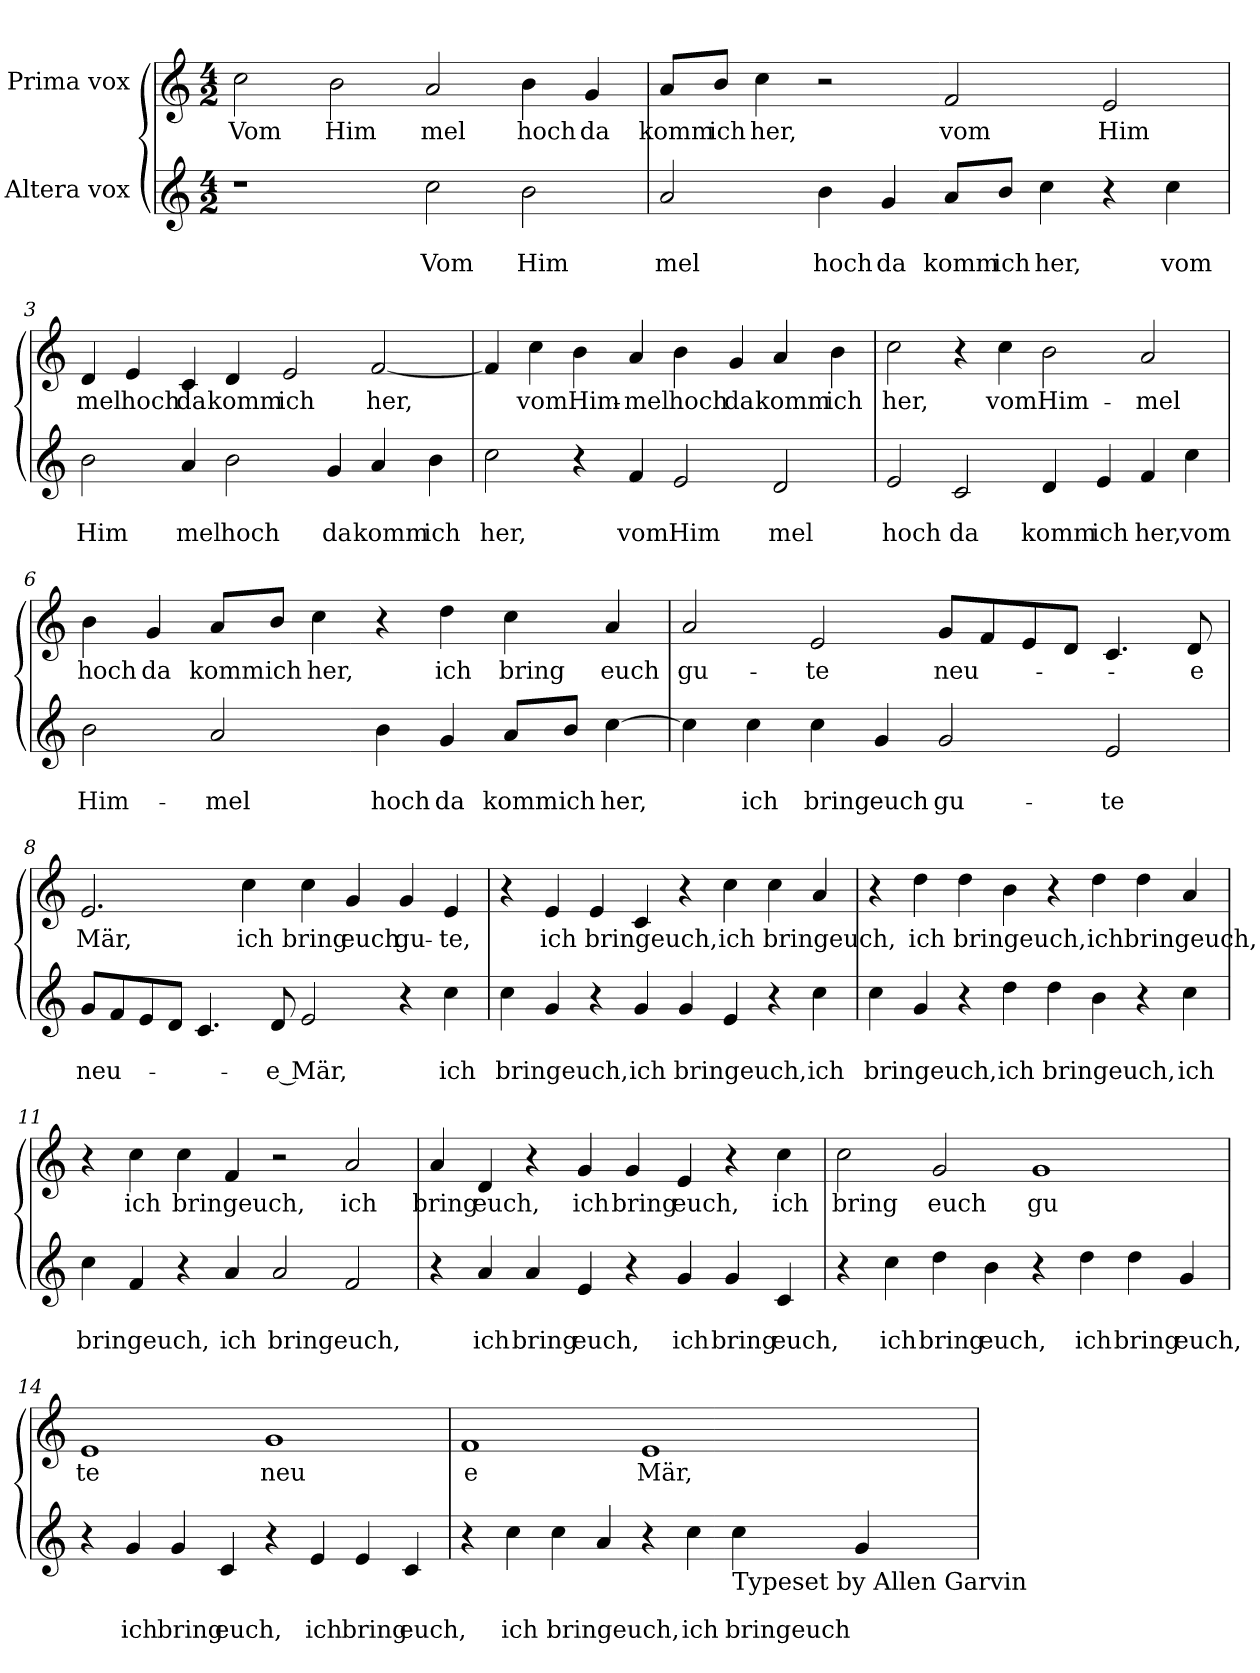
**kern	**text	**text	**kern	**text
*part2	*part2	*part2	*part1	*part1
*staff2	*staff2	*staff2	*staff1	*staff1
*I"Altera vox	*	*	*I"Prima vox	*
*clefG2	*	*	*clefG2	*
*k[]	*	*	*k[]	*
*C:	*	*	*C:	*
*M4/2	*	*	*M4/2	*
=1	=1	=1	=1	=1
!	!	!	!	!LO:LY:b
1r	.	.	2cc\	Vom
!	!	!	!	!LO:LY:b
.	.	.	2b\	Him
!	!	!LO:LY:b	!	!LO:LY:b
2cc\	.	Vom	2a/	mel
!	!	!LO:LY:b	!	!LO:LY:b
2b\	.	Him	4b\	hoch
!	!	!	!	!LO:LY:b
.	.	.	4g/	da
=2	=2	=2	=2	=2
!	!	!LO:LY:b	!	!LO:LY:b
2a/	.	mel	8a/L	komm
!	!	!	!	!LO:LY:b
.	.	.	8b/J	ich
!	!	!	!	!LO:LY:b
.	.	.	4cc\	her,
!	!	!LO:LY:b	!	!
4b\	.	hoch	2r	.
!	!	!LO:LY:b	!	!
4g/	.	da	.	.
!	!	!LO:LY:b	!	!LO:LY:b
8a/L	.	komm	2f/	vom
!	!	!LO:LY:b	!	!
8b/J	.	ich	.	.
!	!	!LO:LY:b	!	!
4cc\	.	her,	.	.
!	!	!	!	!LO:LY:b
4r	.	.	2e/	Him
!	!	!LO:LY:b	!	!
4cc\	.	vom	.	.
!!LO:LB:g=z
=3	=3	=3	=3	=3
!	!	!LO:LY:b	!	!LO:LY:b
2b\	.	Him	4d/	mel
!	!	!	!	!LO:LY:b
.	.	.	4e/	hoch
!	!	!LO:LY:b	!	!LO:LY:b
4a/	.	mel	4c/	da
!	!	!LO:LY:b	!	!LO:LY:b
2b\	.	hoch	4d/	komm
!	!	!	!	!LO:LY:b
.	.	.	2e/	ich
!	!	!LO:LY:b	!	!
4g/	.	da	.	.
!	!	!LO:LY:b	!	!LO:LY:b
4a/	.	komm	[<2f/	her,
!	!	!LO:LY:b	!	!
4b\	.	ich	.	.
=4	=4	=4	=4	=4
!	!	!LO:LY:b	!	!
2cc\	.	her,	4f/]	.
!	!	!	!	!LO:LY:b
.	.	.	4cc\	vom
!	!	!	!	!LO:LY:b
4r	.	.	4b\	Him-
!	!	!LO:LY:b	!	!LO:LY:b
4f/	.	vom	4a/	-mel
!	!	!LO:LY:b	!	!LO:LY:b
2e/	.	Him	4b\	hoch
!	!	!	!	!LO:LY:b
.	.	.	4g/	da
!	!	!LO:LY:b	!	!LO:LY:b
2d/	.	mel	4a/	komm
!	!	!	!	!LO:LY:b
.	.	.	4b\	ich
=5	=5	=5	=5	=5
!	!	!LO:LY:b	!	!LO:LY:b
2e/	.	hoch	2cc\	her,
!	!	!LO:LY:b	!	!
2c/	.	da	4r	.
!	!	!	!	!LO:LY:b
.	.	.	4cc\	vom
!	!	!LO:LY:b	!	!LO:LY:b
4d/	.	komm	2b\	Him-
!	!	!LO:LY:b	!	!
4e/	.	ich	.	.
!	!	!LO:LY:b	!	!LO:LY:b
4f/	.	her,	2a/	-mel
!	!	!LO:LY:b	!	!
4cc\	.	vom	.	.
!!LO:LB:g=z
=6	=6	=6	=6	=6
!	!	!LO:LY:b	!	!LO:LY:b
2b\	.	Him-	4b\	hoch
!	!	!	!	!LO:LY:b
.	.	.	4g/	da
!	!	!LO:LY:b	!	!LO:LY:b
2a/	.	-mel	8a/L	komm
!	!	!	!	!LO:LY:b
.	.	.	8b/J	ich
!	!	!	!	!LO:LY:b
.	.	.	4cc\	her,
!	!	!LO:LY:b	!	!
4b\	.	hoch	4r	.
!	!	!LO:LY:b	!	!LO:LY:b
4g/	.	da	4dd\	ich
!	!	!LO:LY:b	!	!LO:LY:b
8a/L	.	komm	4cc\	bring
!	!	!LO:LY:b	!	!
8b/J	.	ich	.	.
!	!	!LO:LY:b	!	!LO:LY:b
[>4cc\	.	her,	4a/	euch
=7	=7	=7	=7	=7
!	!	!	!	!LO:LY:b
4cc\]	.	.	2a/	gu-
!	!	!LO:LY:b	!	!
4cc\	.	ich	.	.
!	!	!LO:LY:b	!	!LO:LY:b
4cc\	.	bring	2e/	-te
!	!	!LO:LY:b	!	!
4g/	.	euch	.	.
!	!	!LO:LY:b	!	!LO:LY:b
2g/	.	gu-	8g/L	neu-
.	.	.	8f/	.
.	.	.	8e/	.
.	.	.	8d/J	.
!	!	!LO:LY:b	!	!
2e/	.	-te	4.c/	.
!	!	!	!	!LO:LY:b
.	.	.	8d/	-e
=8	=8	=8	=8	=8
!	!	!LO:LY:b	!	!LO:LY:b
8g/L	.	neu-	2.e/	Mär,
8f/	.	.	.	.
8e/	.	.	.	.
8d/J	.	.	.	.
4.c/	.	.	.	.
!	!	!	!	!LO:LY:b
.	.	.	4cc\	ich
!	!	!LO:LY:b	!	!
8d/	.	-e Mär,	.	.
!	!	!	!	!LO:LY:b
2e/	.	.	4cc\	bring
!	!	!	!	!LO:LY:b
.	.	.	4g/	euch
!	!	!	!	!LO:LY:b
4r	.	.	4g/	gu-
!	!	!LO:LY:b	!	!LO:LY:b
4cc\	.	ich	4e/	-te,
!!LO:LB:g=z
=9	=9	=9	=9	=9
!	!	!LO:LY:b	!	!
4cc\	.	bringeuch,	4r	.
!	!	!	!	!LO:LY:b
4g/	.	.	4e/	ich
!	!	!	!	!LO:LY:b
4r	.	.	4e/	bringeuch,
!	!	!LO:LY:b	!	!
4g/	.	ich	4c/	.
!	!	!LO:LY:b	!	!
4g/	.	bringeuch,	4r	.
!	!	!	!	!LO:LY:b
4e/	.	.	4cc\	ich
!	!	!	!	!LO:LY:b
4r	.	.	4cc\	bringeuch,
!	!	!LO:LY:b	!	!
4cc\	.	ich	4a/	.
=10	=10	=10	=10	=10
!	!	!LO:LY:b	!	!
4cc\	.	bringeuch,	4r	.
!	!	!	!	!LO:LY:b
4g/	.	.	4dd\	ich
!	!	!	!	!LO:LY:b
4r	.	.	4dd\	bringeuch,
!	!	!LO:LY:b	!	!
4dd\	.	ich	4b\	.
!	!	!LO:LY:b	!	!
4dd\	.	bringeuch,	4r	.
!	!	!	!	!LO:LY:b
4b\	.	.	4dd\	ich
!	!	!	!	!LO:LY:b
4r	.	.	4dd\	bringeuch,
!	!	!LO:LY:b	!	!
4cc\	.	ich	4a/	.
=11	=11	=11	=11	=11
!	!	!LO:LY:b	!	!
4cc\	.	bringeuch,	4r	.
!	!	!	!	!LO:LY:b
4f/	.	.	4cc\	ich
!	!	!	!	!LO:LY:b
4r	.	.	4cc\	bringeuch,
!	!	!LO:LY:b	!	!
4a/	.	ich	4f/	.
!	!	!LO:LY:b	!	!
2a/	.	bringeuch,	2r	.
!	!	!	!	!LO:LY:b
2f/	.	.	2a/	ich
!!LO:LB:g=z
=12	=12	=12	=12	=12
!	!	!	!	!LO:LY:b
4r	.	.	4a/	bring
!	!	!LO:LY:b	!	!LO:LY:b
4a/	.	ich	4d/	euch,
!	!	!LO:LY:b	!	!
4a/	.	bring	4r	.
!	!	!LO:LY:b	!	!LO:LY:b
4e/	.	euch,	4g/	ich
!	!	!	!	!LO:LY:b
4r	.	.	4g/	bring
!	!	!LO:LY:b	!	!LO:LY:b
4g/	.	ich	4e/	euch,
!	!	!LO:LY:b	!	!
4g/	.	bring	4r	.
!	!	!LO:LY:b	!	!LO:LY:b
4c/	.	euch,	4cc\	ich
=13	=13	=13	=13	=13
!	!	!	!	!LO:LY:b
4r	.	.	2cc\	bring
!	!	!LO:LY:b	!	!
4cc\	.	ich	.	.
!	!	!LO:LY:b	!	!LO:LY:b
4dd\	.	bring	2g/	euch
!	!	!LO:LY:b	!	!
4b\	.	euch,	.	.
!	!	!	!	!LO:LY:b
4r	.	.	1g	gu
!	!	!LO:LY:b	!	!
4dd\	.	ich	.	.
!	!	!LO:LY:b	!	!
4dd\	.	bring	.	.
!	!	!LO:LY:b	!	!
4g/	.	euch,	.	.
=14	=14	=14	=14	=14
!	!	!	!	!LO:LY:b
4r	.	.	1e	te
!	!	!LO:LY:b	!	!
4g/	.	ich	.	.
!	!	!LO:LY:b	!	!
4g/	.	bring	.	.
!	!	!LO:LY:b	!	!
4c/	.	euch,	.	.
!	!	!	!	!LO:LY:b
4r	.	.	1g	neu
!	!	!LO:LY:b	!	!
4e/	.	ich	.	.
!	!	!LO:LY:b	!	!
4e/	.	bring	.	.
!	!	!LO:LY:b	!	!
4c/	.	euch,	.	.
!!LO:LB:g=z
=15	=15	=15	=15	=15
!	!	!	!	!LO:LY:b
4r	.	.	1f	e
!	!	!LO:LY:b	!	!
4cc\	.	ich	.	.
!	!	!LO:LY:b	!	!
4cc\	.	bringeuch,	.	.
4a/	.	.	.	.
!	!	!	!	!LO:LY:b
4r	.	.	1e	Mär,
!	!	!LO:LY:b	!	!
4cc\	.	ich	.	.
!LO:TX:b:t=Typeset by Allen Garvin	!	!	!	!
!	!	!LO:LY:b	!	!
4cc\	.	bringeuch	.	.
4g/	.	.	.	.
=	=	=	=	=
*-	*-	*-	*-	*-
